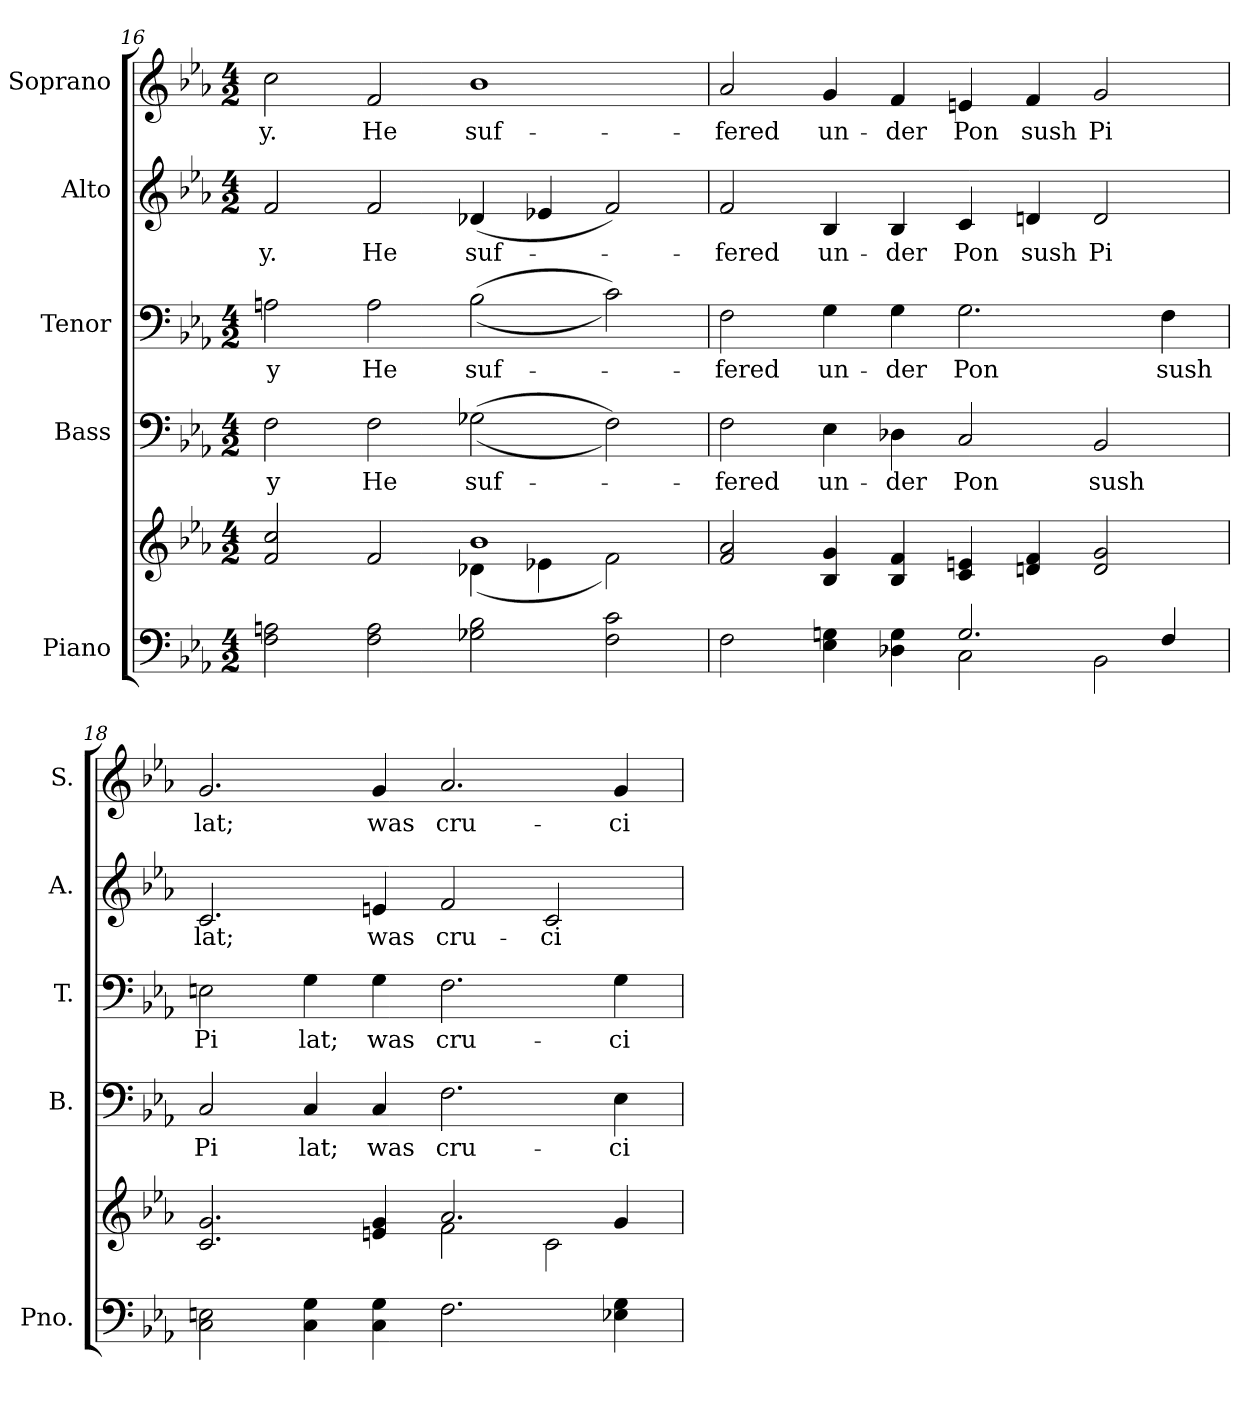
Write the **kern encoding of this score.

**kern	**kern	**kern	**text	**kern	**text	**kern	**text	**kern	**text
*part5	*part5	*part4	*part4	*part3	*part3	*part2	*part2	*part1	*part1
*staff6	*staff5	*staff4	*staff4	*staff3	*staff3	*staff2	*staff2	*staff1	*staff1
*I"Piano	*	*I"Bass	*	*I"Tenor	*	*I"Alto	*	*I"Soprano	*
*I'Pno.	*	*I'B.	*	*I'T.	*	*I'A.	*	*I'S.	*
!!LO:PB:g=z
*clefF4	*clefG2	*clefF4	*	*clefF4	*	*clefG2	*	*clefG2	*
*k[b-e-a-]	*k[b-e-a-]	*k[b-e-a-]	*	*k[b-e-a-]	*	*k[b-e-a-]	*	*k[b-e-a-]	*
*c:	*c:	*c:	*	*c:	*	*c:	*	*c:	*
*M4/2	*M4/2	*M4/2	*	*M4/2	*	*M4/2	*	*M4/2	*
=16	=16	=16	=16	=16	=16	=16	=16	=16	=16
*	*^	*	*	*	*	*	*	*	*
!	!	!	!	!LO:LY:b:color=#000000	!	!	!	!	!	!
!	!	!	!	!	!	!LO:LY:b:color=#000000	!	!	!	!
!	!	!	!	!	!	!	!	!LO:LY:b:color=#000000	!	!
!	!	!	!	!	!	!	!	!	!	!LO:LY:b:color=#000000
2Fi\ 2Ani	2fi/ 2cci	1ryy	2Fi\	-y	2Ani\	-y	2fi/	-y.	2cci\	-y.
!	!	!	!	!LO:LY:b:color=#000000	!	!	!	!	!	!
!	!	!	!	!	!	!LO:LY:b:color=#000000	!	!	!	!
!	!	!	!	!	!	!	!	!LO:LY:b:color=#000000	!	!
!	!	!	!	!	!	!	!	!	!	!LO:LY:b:color=#000000
2Fi\ 2Ai	2fi/	.	2Fi\	He	2Ai\	He	2fi/	He	2fi/	He
!	!	!	!	!LO:LY:b:color=#000000	!	!	!	!	!	!
!	!	!	!	!	!	!LO:LY:b:color=#000000	!	!	!	!
!	!	!	!	!	!	!	!	!LO:LY:b:color=#000000	!	!
!	!	!	!	!	!	!	!	!	!	!LO:LY:b:color=#000000
2G-Xi\ 2B-i	1b-i	(4d-Xi\	((2G-Xi\	suf-	((2B-i\	suf-	(4d-Xi/	suf-	1b-i	suf-
.	.	4e-Xi\	.	.	.	.	4e-Xi/	.	.	.
2Fi\ 2ci	.	2fi\)	2Fi\))	.	2ci\))	.	2fi/)	.	.	.
*	*v	*v	*	*	*	*	*	*	*	*
=17	=17	=17	=17	=17	=17	=17	=17	=17	=17
*^	*	*	*	*	*	*	*	*	*
*	*	*^	*	*	*	*	*	*	*	*
!	!	!	!	!	!LO:LY:b:color=#000000	!	!	!	!	!	!
*	*	*v	*v	*	*	*	*	*	*	*	*
*	*	*^	*	*	*	*	*	*	*	*
!	!	!	!	!	!	!	!LO:LY:b:color=#000000	!	!	!	!
*	*	*v	*v	*	*	*	*	*	*	*	*
*	*	*^	*	*	*	*	*	*	*	*
!	!	!	!	!	!	!	!	!	!LO:LY:b:color=#000000	!	!
*	*	*v	*v	*	*	*	*	*	*	*	*
*	*	*^	*	*	*	*	*	*	*	*
!	!	!	!	!	!	!	!	!	!	!	!LO:LY:b:color=#000000
*	*	*v	*v	*	*	*	*	*	*	*	*
2Fi\	1ryy	2fi/ 2a-i	2Fi\	-fered	2Fi\	-fered	2fi/	-fered	2a-i/	-fered
!	!	!	!	!LO:LY:b:color=#000000	!	!	!	!	!	!
!	!	!	!	!	!	!LO:LY:b:color=#000000	!	!	!	!
!	!	!	!	!	!	!	!	!LO:LY:b:color=#000000	!	!
!	!	!	!	!	!	!	!	!	!	!LO:LY:b:color=#000000
4E-i\ 4Gni	.	4B-i/ 4gi	4E-i\	un-	4Gi\	un-	4B-i/	un-	4gi/	un-
!	!	!	!	!LO:LY:b:color=#000000	!	!	!	!	!	!
!	!	!	!	!	!	!LO:LY:b:color=#000000	!	!	!	!
!	!	!	!	!	!	!	!	!LO:LY:b:color=#000000	!	!
!	!	!	!	!	!	!	!	!	!	!LO:LY:b:color=#000000
4D-Xi\ 4Gi	.	4B-i/ 4fi	4D-Xi\	-der	4Gi\	-der	4B-i/	-der	4fi/	-der
!	!	!	!	!LO:LY:b:color=#000000	!	!	!	!	!	!
!	!	!	!	!	!	!LO:LY:b:color=#000000	!	!	!	!
!	!	!	!	!	!	!	!	!LO:LY:b:color=#000000	!	!
!	!	!	!	!	!	!	!	!	!	!LO:LY:b:color=#000000
2.Gi/	2Ci\	4ci/ 4eni	2Ci/	Pon	2.Gi\	Pon	4ci/	Pon	4eni/	Pon
!	!	!	!	!	!	!	!	!LO:LY:b:color=#000000	!	!
!	!	!	!	!	!	!	!	!	!	!LO:LY:b:color=#000000
.	.	4dni/ 4fi	.	.	.	.	4dni/	sush	4fi/	sush
!	!	!	!	!LO:LY:b:color=#000000	!	!	!	!	!	!
!	!	!	!	!	!	!	!	!LO:LY:b:color=#000000	!	!
!	!	!	!	!	!	!	!	!	!	!LO:LY:b:color=#000000
.	2BB-i\	2di/ 2gi	2BB-i/	sush	.	.	2di/	Pi	2gi/	Pi
!	!	!	!	!	!	!LO:LY:b:color=#000000	!	!	!	!
4Fi/	.	.	.	.	4Fi\	sush	.	.	.	.
*v	*v	*	*	*	*	*	*	*	*	*
=18	=18	=18	=18	=18	=18	=18	=18	=18	=18
*	*^	*	*	*	*	*	*	*	*
!	!	!	!	!LO:LY:b:color=#000000	!	!	!	!	!	!
!	!	!	!	!	!	!LO:LY:b:color=#000000	!	!	!	!
!	!	!	!	!	!	!	!	!LO:LY:b:color=#000000	!	!
!	!	!	!	!	!	!	!	!	!	!LO:LY:b:color=#000000
2Ci\ 2Eni	2.ci/ 2.gi	1ryy	2Ci/	Pi	2Eni\	Pi	2.ci/	lat;	2.gi/	lat;
!	!	!	!	!LO:LY:b:color=#000000	!	!	!	!	!	!
!	!	!	!	!	!	!LO:LY:b:color=#000000	!	!	!	!
4Ci\ 4Gi	.	.	4Ci/	lat;	4Gi\	lat;	.	.	.	.
!	!	!	!	!LO:LY:b:color=#000000	!	!	!	!	!	!
!	!	!	!	!	!	!LO:LY:b:color=#000000	!	!	!	!
!	!	!	!	!	!	!	!	!LO:LY:b:color=#000000	!	!
!	!	!	!	!	!	!	!	!	!	!LO:LY:b:color=#000000
4Ci\ 4Gi	4eni/ 4gi	.	4Ci/	was	4Gi\	was	4eni/	was	4gi/	was
!	!	!	!	!LO:LY:b:color=#000000	!	!	!	!	!	!
!	!	!	!	!	!	!LO:LY:b:color=#000000	!	!	!	!
!	!	!	!	!	!	!	!	!LO:LY:b:color=#000000	!	!
!	!	!	!	!	!	!	!	!	!	!LO:LY:b:color=#000000
2.Fi\	2.a-i/	2fi\	2.Fi\	cru-	2.Fi\	cru-	2fi/	cru-	2.a-i/	cru-
!	!	!	!	!	!	!	!	!LO:LY:b:color=#000000	!	!
.	.	2ci\	.	.	.	.	2ci/	-ci-	.	.
!	!	!	!	!LO:LY:b:color=#000000	!	!	!	!	!	!
!	!	!	!	!	!	!LO:LY:b:color=#000000	!	!	!	!
!	!	!	!	!	!	!	!	!	!	!LO:LY:b:color=#000000
4E-Xi\ 4Gi	4gi/	.	4E-i\	-ci-	4Gi\	-ci-	.	.	4gi/	-ci-
*	*v	*v	*	*	*	*	*	*	*	*
=	=	=	=	=	=	=	=	=	=
*-	*-	*-	*-	*-	*-	*-	*-	*-	*-
